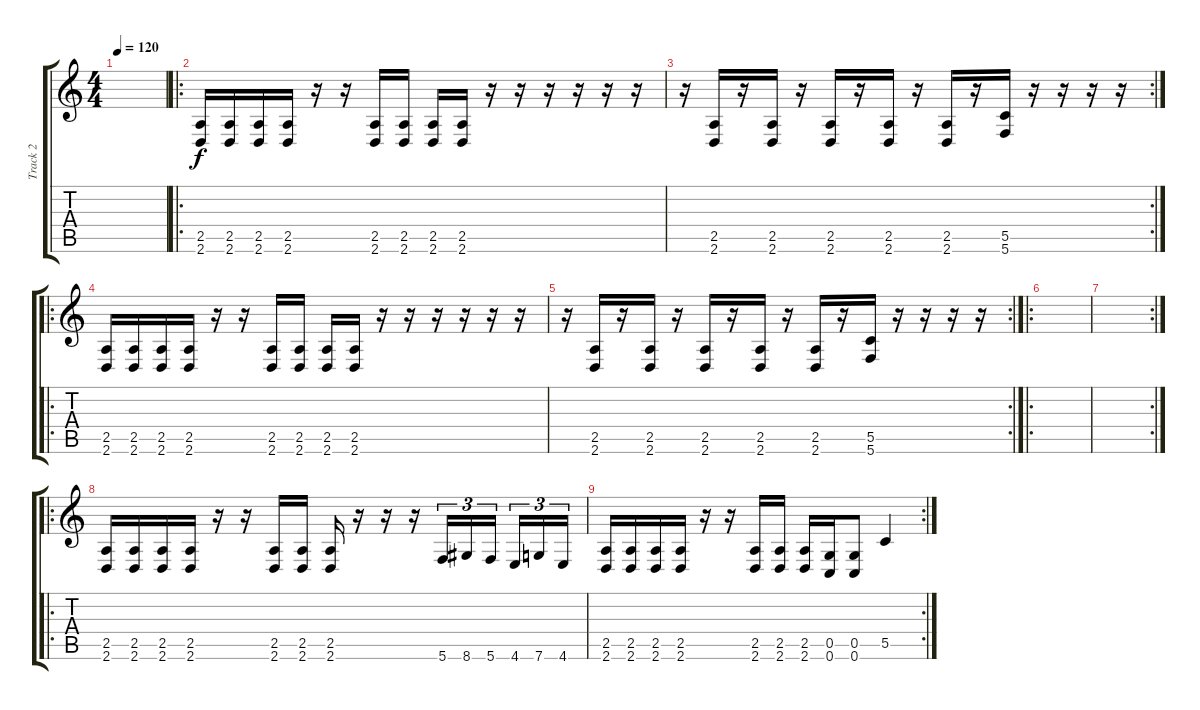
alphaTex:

\track ("Track 2" "Track 2") {instrument distortionguitar}
\staff {score tabs}
\tuning (D4 A3 F3 C3 G2 C2) {hide}
\ts (4 4)
\tempo 120
\clef g2
\ks c
|
\ro
(2.5 2.6).16 (2.5 2.6).16 (2.5 2.6).16 (2.5 2.6).16 r.16 r.16 (2.5 2.6).16 (2.5 2.6).16 (2.5 2.6).16 (2.5 2.6).16 r.16 r.16 r.16 r.16 r.16 r.16 |
\rc 2
r.16 (2.5 2.6).16 r.16 (2.5 2.6).16 r.16 (2.5 2.6).16 r.16 (2.5 2.6).16 r.16 (2.5 2.6).16 r.16 (5.5 5.6).16 r.16 r.16 r.16 r.16 |
\ro
(2.5 2.6).16 (2.5 2.6).16 (2.5 2.6).16 (2.5 2.6).16 r.16 r.16 (2.5 2.6).16 (2.5 2.6).16 (2.5 2.6).16 (2.5 2.6).16 r.16 r.16 r.16 r.16 r.16 r.16 |
\rc 2
r.16 (2.5 2.6).16 r.16 (2.5 2.6).16 r.16 (2.5 2.6).16 r.16 (2.5 2.6).16 r.16 (2.5 2.6).16 r.16 (5.5 5.6).16 r.16 r.16 r.16 r.16 |
\ro
|
\rc 2
|
\ro
(2.5 2.6).16 (2.5 2.6).16 (2.5 2.6).16 (2.5 2.6).16 r.16 r.16 (2.5 2.6).16 (2.5 2.6).16 (2.5 2.6).16 r.16 r.16 r.16 5.6.16{tu (3 2)} 8.6.16{tu (3 2)} 5.6.16{tu (3 2)} 4.6.16{tu (3 2)} 7.6.16{tu (3 2)} 4.6.16{tu (3 2)} |
\rc 2
(2.5 2.6).16 (2.5 2.6).16 (2.5 2.6).16 (2.5 2.6).16 r.16 r.16 (2.5 2.6).16 (2.5 2.6).16 (2.5 2.6).16 (0.5 0.6).16 (0.5 0.6).8 5.5.4
